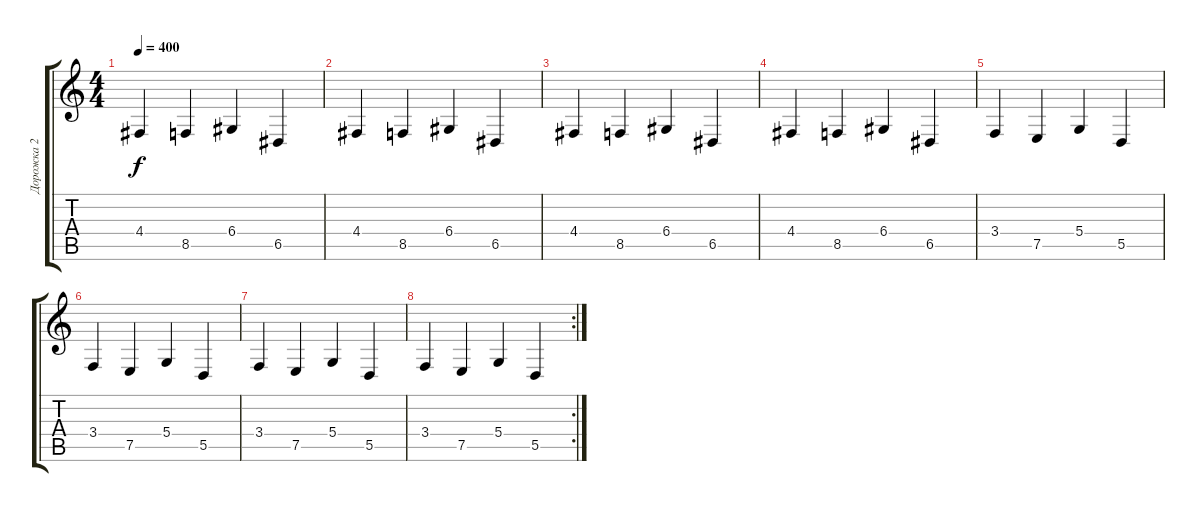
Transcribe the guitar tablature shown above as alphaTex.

\track ("Дорожка 2" "Дорожка 2") {instrument lead2sawtooth}
\staff {score tabs}
\tuning (E4 B3 G3 D3 A2 E2) {hide}
\ts (4 4)
\tempo 400
\clef g2
\ks c
4.4.4{dy f} 8.5.4 6.4.4 6.5.4 |
4.4.4 8.5.4 6.4.4 6.5.4 |
4.4.4 8.5.4 6.4.4 6.5.4 |
4.4.4 8.5.4 6.4.4 6.5.4 |
3.4.4 7.5.4 5.4.4 5.5.4 |
3.4.4 7.5.4 5.4.4 5.5.4 |
3.4.4 7.5.4 5.4.4 5.5.4 |
\rc 2
3.4.4 7.5.4 5.4.4 5.5.4
